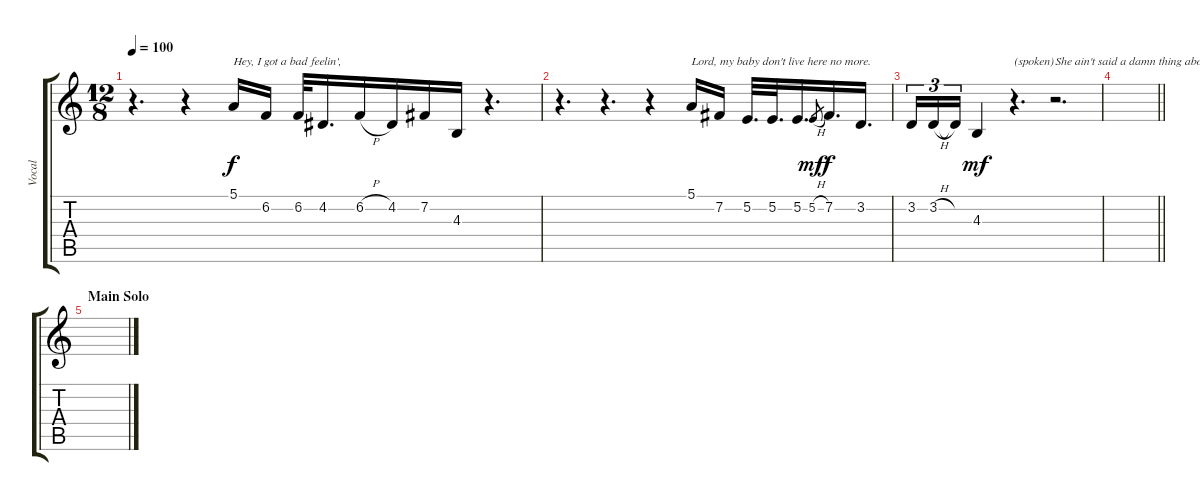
\track ("Vocal" "Vocal") {instrument recorder}
\staff {score tabs}
\tuning (E4 B3 G3 D3 A2 E2) {hide}
\ts (12 8)
\tempo 100
\clef g2
\ks c
r.4{d dy mf} r.4 5.1.16{txt "Hey, I got a bad feelin'," dy f} 6.2.16 6.2.32 4.2.16{d} 6.2{h}.16 4.2.16 7.2.16 4.3.16 r.4{d} |
r.4{d} r.4{d} r.4 5.1.16{txt "Lord, my baby don't live here no more."} 7.2.16 5.2.32{d} 5.2.32{d} 5.2.16{d} 5.2{h}.8{gr dy mf} 7.2.16{d dy f} 3.2.16{d} |
3.2.16{tu (3 2)} 3.2{h}.16{tu (3 2)} 3.2{t}.16{tu (3 2)} 4.3.4{dy mf} r.4{d txt "(spoken)"} r.2{d txt "She ain't said a damn thing about leaving either,"} |
\barLineRight lightlight
|
\section ("" "Main Solo")
